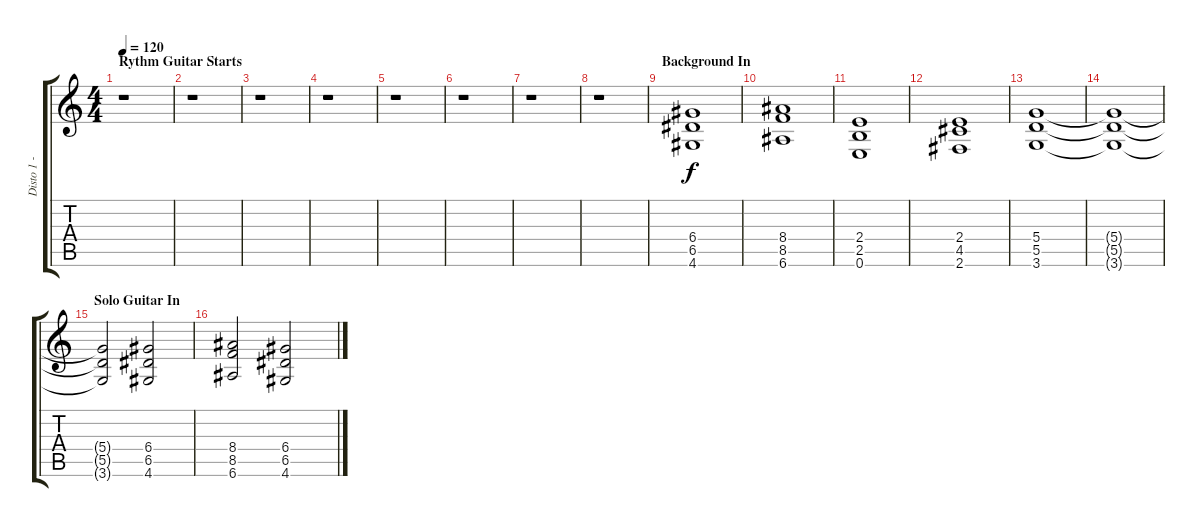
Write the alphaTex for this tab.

\track ("Disto 1 - Background (Call_Us Junior)" "Disto 1 - ") {instrument distortionguitar}
\staff {score tabs}
\tuning (E4 B3 G3 D3 A2 E2) {hide}
\ts (4 4)
\section ("" "Rythm Guitar Starts")
\tempo 120
\clef g2
\ks c
r.1{dy f instrument distortionguitar} |
r.1 |
r.1 |
r.1 |
r.1 |
r.1 |
r.1 |
r.1 |
\section ("" "Background In")
(6.4 6.5 4.6).1 |
(8.4 8.5 6.6).1 |
(2.4 2.5 0.6).1 |
(2.4 4.5 2.6).1 |
(5.4 5.5 3.6).1 |
(5.4{t} 5.5{t} 3.6{t}).1 |
\section ("" "Solo Guitar In")
(5.4{t} 5.5{t} 3.6{t}).2 (6.4 6.5 4.6).2 |
(8.4 8.5 6.6).2 (6.4 6.5 4.6).2
